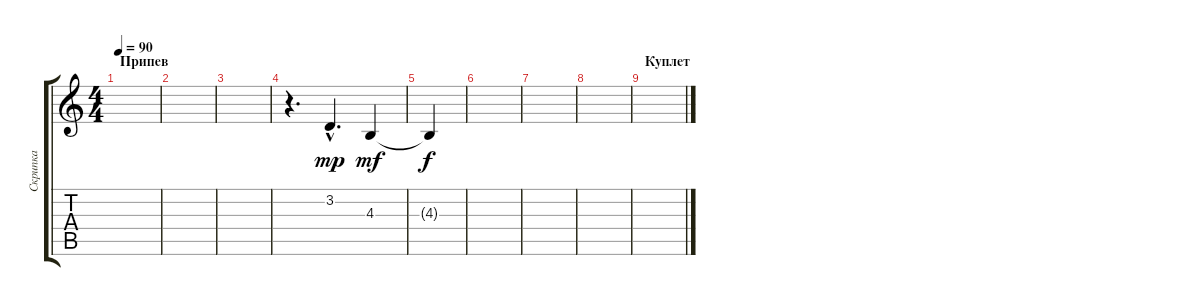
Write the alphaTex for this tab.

\track ("Скрипка" "Скрипка") {instrument viola}
\staff {score tabs}
\tuning (E4 B3 G3 D3 A2 E2) {hide}
\ts (4 4)
\section ("" "Припев")
\tempo 90
\clef g2
\ks c
|
|
|
r.4{d} 3.2{hac}.4{d dy mp} 4.3.4{dy mf} |
4.3{t}.4{dy f} |
|
|
|
\section ("" "Куплет")
